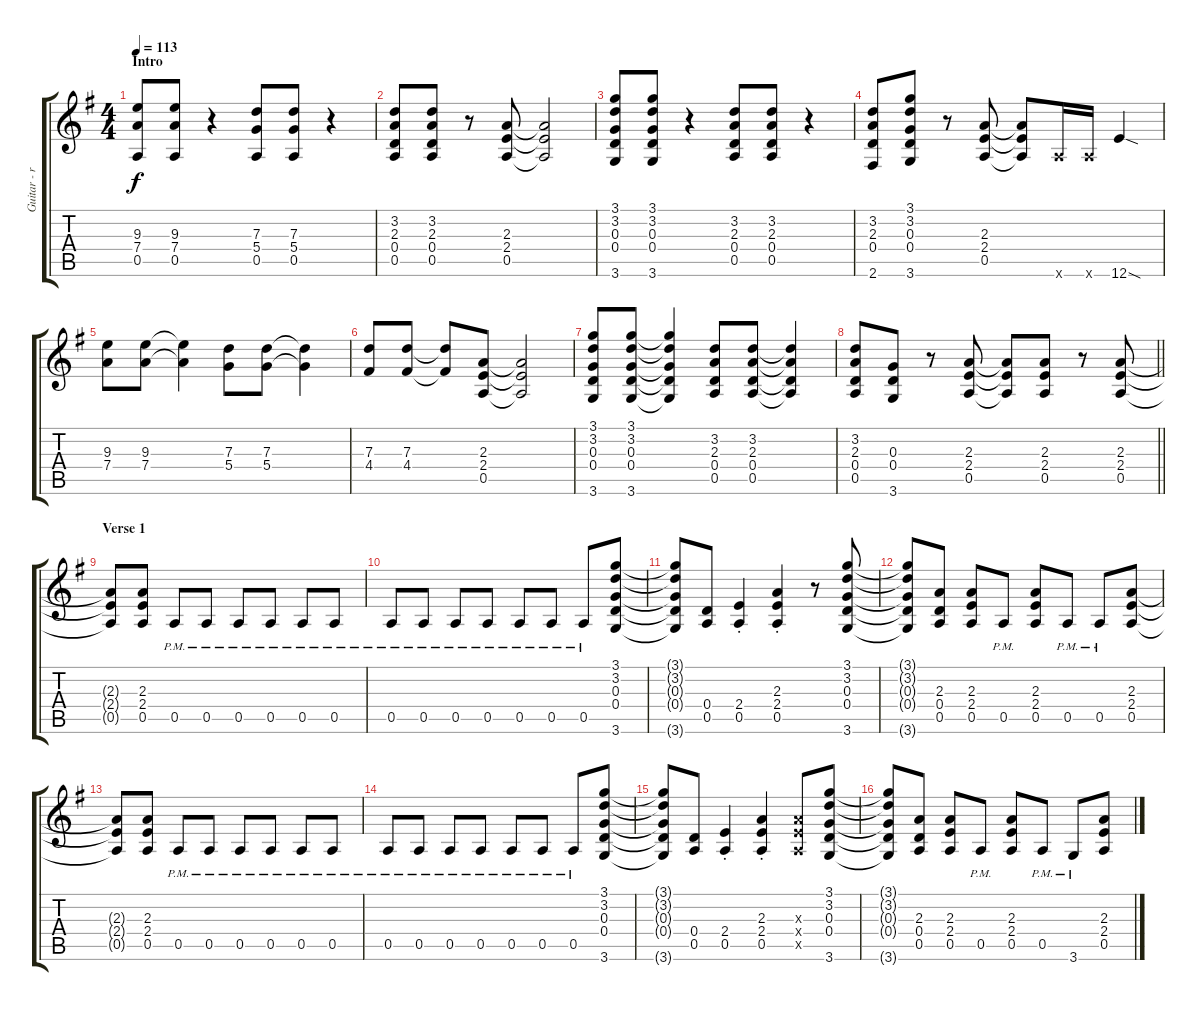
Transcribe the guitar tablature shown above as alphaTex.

\track ("Guitar - rhythm - left" "Guitar - r") {instrument overdrivenguitar}
\staff {score tabs}
\tuning (E4 B3 G3 D3 A2 E2) {hide}
\ts (4 4)
\section ("" "Intro")
\tempo 113
\clef g2
\ks g
(9.3 7.4 0.5).8{dy f instrument overdrivenguitar} (9.3 7.4 0.5).8 r.4 (7.3 5.4 0.5).8 (7.3 5.4 0.5).8 r.4 |
(3.2 2.3 0.4 0.5).8 (3.2 2.3 0.4 0.5).8 r.8 (2.3 2.4 0.5).8 (2.3{t} 2.4{t} 0.5{t}).2 |
(3.1 3.2 0.3 0.4 3.6).8 (3.1 3.2 0.3 0.4 3.6).8 r.4 (3.2 2.3 0.4 0.5).8 (3.2 2.3 0.4 0.5).8 r.4 |
(3.2 2.3 0.4 2.6).8 (3.1 3.2 0.3 0.4 3.6).8 r.8 (2.3 2.4 0.5).8 (2.3{t} 2.4{t} 0.5{t}).8 5.6{x}.16 5.6{x}.16 12.6{sod}.4 |
(9.3 7.4).8 (9.3 7.4).8 (9.3{t} 7.4{t}).4 (7.3 5.4).8 (7.3 5.4).8 (7.3{t} 5.4{t}).4 |
(7.3 4.4).8 (7.3 4.4).8 (7.3{t} 4.4{t}).8 (2.3 2.4 0.5).8 (2.3{t} 2.4{t} 0.5{t}).2 |
(3.1 3.2 0.3 0.4 3.6).8 (3.1 3.2 0.3 0.4 3.6).8 (3.1{t} 3.2{t} 0.3{t} 0.4{t} 3.6{t}).4 (3.2 2.3 0.4 0.5).8 (3.2 2.3 0.4 0.5).8 (3.2{t} 2.3{t} 0.4{t} 0.5{t}).4 |
\barLineRight lightlight
(3.2 2.3 0.4 0.5).8 (0.3 0.4 3.6).8 r.8 (2.3 2.4 0.5).8 (2.3{t} 2.4{t} 0.5{t}).8 (2.3 2.4 0.5).8 r.8 (2.3 2.4 0.5).8 |
\section ("" "Verse 1")
(2.3{t} 2.4{t} 0.5{t}).8 (2.3 2.4 0.5).8 0.5{pm}.8 0.5{pm}.8 0.5{pm}.8 0.5{pm}.8 0.5{pm}.8 0.5{pm}.8 |
0.5{pm}.8 0.5{pm}.8 0.5{pm}.8 0.5{pm}.8 0.5{pm}.8 0.5{pm}.8 0.5{pm}.8 (3.1 3.2 0.3 0.4 3.6).8 |
(3.1{t} 3.2{t} 0.3{t} 0.4{t} 3.6{t}).8 (0.4 0.5).8 (2.4{st} 0.5{st}).4 (2.3{st} 2.4{st} 0.5{st}).4 r.8 (3.1 3.2 0.3 0.4 3.6).8 |
(3.1{t} 3.2{t} 0.3{t} 0.4{t} 3.6{t}).8 (2.3 0.4 0.5).8 (2.3 2.4 0.5).8 0.5{pm}.8 (2.3 2.4 0.5).8 0.5{pm}.8 0.5{pm}.8 (2.3 2.4 0.5).8 |
(2.3{t} 2.4{t} 0.5{t}).8 (2.3 2.4 0.5).8 0.5{pm}.8 0.5{pm}.8 0.5{pm}.8 0.5{pm}.8 0.5{pm}.8 0.5{pm}.8 |
0.5{pm}.8 0.5{pm}.8 0.5{pm}.8 0.5{pm}.8 0.5{pm}.8 0.5{pm}.8 0.5{pm}.8 (3.1 3.2 0.3 0.4 3.6).8 |
(3.1{t} 3.2{t} 0.3{t} 0.4{t} 3.6{t}).8 (0.4 0.5).8 (2.4{st} 0.5{st}).4 (2.3{st} 2.4{st} 0.5{st}).4 (2.3{x} 2.4{x} 0.5{x}).8 (3.1 3.2 0.3 0.4 3.6).8 |
(3.1{t} 3.2{t} 0.3{t} 0.4{t} 3.6{t}).8 (2.3 0.4 0.5).8 (2.3 2.4 0.5).8 0.5{pm}.8 (2.3 2.4 0.5).8 0.5{pm}.8 3.6{pm}.8 (2.3 2.4 0.5).8
